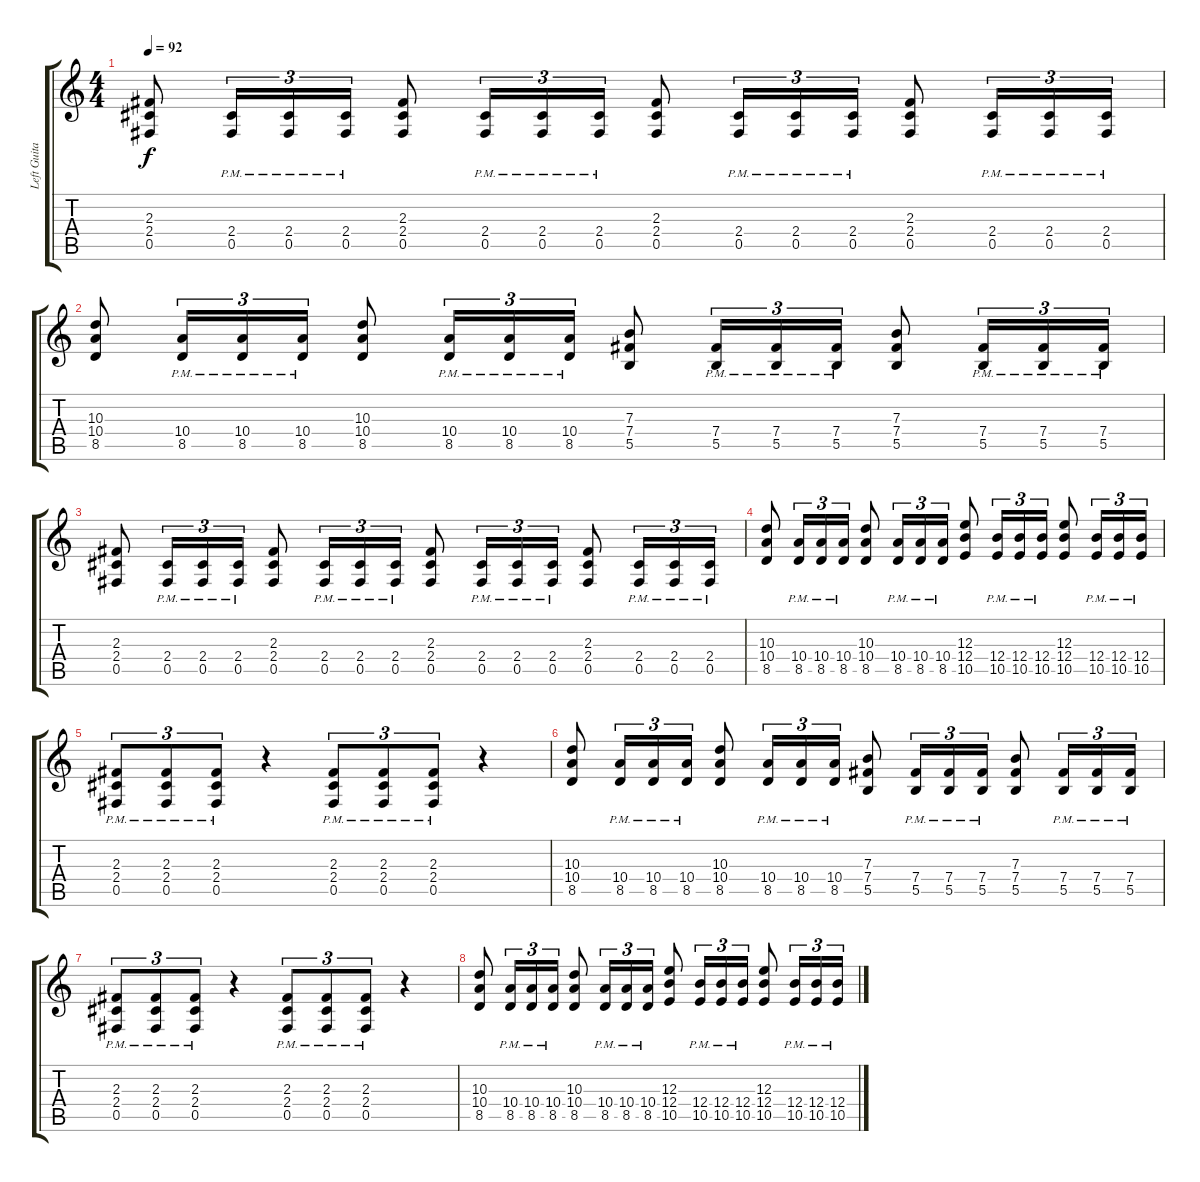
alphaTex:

\track ("Left Guitar" "Left Guita") {instrument distortionguitar}
\staff {score tabs}
\tuning (Db4 Ab3 E3 B2 Gb2 B1) {hide}
\ts (4 4)
\tempo 92
\clef g2
\ks c
(2.3 2.4 0.5).8{dy f} (2.4{pm} 0.5{pm}).16{tu (3 2)} (2.4{pm} 0.5{pm}).16{tu (3 2)} (2.4{pm} 0.5{pm}).16{tu (3 2)} (2.3 2.4 0.5).8 (2.4{pm} 0.5{pm}).16{tu (3 2)} (2.4{pm} 0.5{pm}).16{tu (3 2)} (2.4{pm} 0.5{pm}).16{tu (3 2)} (2.3 2.4 0.5).8 (2.4{pm} 0.5{pm}).16{tu (3 2)} (2.4{pm} 0.5{pm}).16{tu (3 2)} (2.4{pm} 0.5{pm}).16{tu (3 2)} (2.3 2.4 0.5).8 (2.4{pm} 0.5{pm}).16{tu (3 2)} (2.4{pm} 0.5{pm}).16{tu (3 2)} (2.4{pm} 0.5{pm}).16{tu (3 2)} |
(10.3 10.4 8.5).8 (10.4{pm} 8.5{pm}).16{tu (3 2)} (10.4{pm} 8.5{pm}).16{tu (3 2)} (10.4{pm} 8.5{pm}).16{tu (3 2)} (10.3 10.4 8.5).8 (10.4{pm} 8.5{pm}).16{tu (3 2)} (10.4{pm} 8.5{pm}).16{tu (3 2)} (10.4{pm} 8.5{pm}).16{tu (3 2)} (7.3 7.4 5.5).8 (7.4{pm} 5.5{pm}).16{tu (3 2)} (7.4{pm} 5.5{pm}).16{tu (3 2)} (7.4{pm} 5.5{pm}).16{tu (3 2)} (7.3 7.4 5.5).8 (7.4{pm} 5.5{pm}).16{tu (3 2)} (7.4{pm} 5.5{pm}).16{tu (3 2)} (7.4{pm} 5.5{pm}).16{tu (3 2)} |
(2.3 2.4 0.5).8 (2.4{pm} 0.5{pm}).16{tu (3 2)} (2.4{pm} 0.5{pm}).16{tu (3 2)} (2.4{pm} 0.5{pm}).16{tu (3 2)} (2.3 2.4 0.5).8 (2.4{pm} 0.5{pm}).16{tu (3 2)} (2.4{pm} 0.5{pm}).16{tu (3 2)} (2.4{pm} 0.5{pm}).16{tu (3 2)} (2.3 2.4 0.5).8 (2.4{pm} 0.5{pm}).16{tu (3 2)} (2.4{pm} 0.5{pm}).16{tu (3 2)} (2.4{pm} 0.5{pm}).16{tu (3 2)} (2.3 2.4 0.5).8 (2.4{pm} 0.5{pm}).16{tu (3 2)} (2.4{pm} 0.5{pm}).16{tu (3 2)} (2.4{pm} 0.5{pm}).16{tu (3 2)} |
(10.3 10.4 8.5).8 (10.4{pm} 8.5{pm}).16{tu (3 2)} (10.4{pm} 8.5{pm}).16{tu (3 2)} (10.4{pm} 8.5{pm}).16{tu (3 2)} (10.3 10.4 8.5).8 (10.4{pm} 8.5{pm}).16{tu (3 2)} (10.4{pm} 8.5{pm}).16{tu (3 2)} (10.4{pm} 8.5{pm}).16{tu (3 2)} (12.3 12.4 10.5).8 (12.4{pm} 10.5{pm}).16{tu (3 2)} (12.4{pm} 10.5{pm}).16{tu (3 2)} (12.4{pm} 10.5{pm}).16{tu (3 2)} (12.3 12.4 10.5).8 (12.4{pm} 10.5{pm}).16{tu (3 2)} (12.4{pm} 10.5{pm}).16{tu (3 2)} (12.4{pm} 10.5{pm}).16{tu (3 2)} |
(2.3{pm} 2.4{pm} 0.5{pm}).8{tu (3 2)} (2.3{pm} 2.4{pm} 0.5{pm}).8{tu (3 2)} (2.3{pm} 2.4{pm} 0.5{pm}).8{tu (3 2)} r.4 (2.3{pm} 2.4{pm} 0.5{pm}).8{tu (3 2)} (2.3{pm} 2.4{pm} 0.5{pm}).8{tu (3 2)} (2.3{pm} 2.4{pm} 0.5{pm}).8{tu (3 2)} r.4 |
(10.3 10.4 8.5).8 (10.4{pm} 8.5{pm}).16{tu (3 2)} (10.4{pm} 8.5{pm}).16{tu (3 2)} (10.4{pm} 8.5{pm}).16{tu (3 2)} (10.3 10.4 8.5).8 (10.4{pm} 8.5{pm}).16{tu (3 2)} (10.4{pm} 8.5{pm}).16{tu (3 2)} (10.4{pm} 8.5{pm}).16{tu (3 2)} (7.3 7.4 5.5).8 (7.4{pm} 5.5{pm}).16{tu (3 2)} (7.4{pm} 5.5{pm}).16{tu (3 2)} (7.4{pm} 5.5{pm}).16{tu (3 2)} (7.3 7.4 5.5).8 (7.4{pm} 5.5{pm}).16{tu (3 2)} (7.4{pm} 5.5{pm}).16{tu (3 2)} (7.4{pm} 5.5{pm}).16{tu (3 2)} |
(2.3{pm} 2.4{pm} 0.5{pm}).8{tu (3 2)} (2.3{pm} 2.4{pm} 0.5{pm}).8{tu (3 2)} (2.3{pm} 2.4{pm} 0.5{pm}).8{tu (3 2)} r.4 (2.3{pm} 2.4{pm} 0.5{pm}).8{tu (3 2)} (2.3{pm} 2.4{pm} 0.5{pm}).8{tu (3 2)} (2.3{pm} 2.4{pm} 0.5{pm}).8{tu (3 2)} r.4 |
(10.3 10.4 8.5).8 (10.4{pm} 8.5{pm}).16{tu (3 2)} (10.4{pm} 8.5{pm}).16{tu (3 2)} (10.4{pm} 8.5{pm}).16{tu (3 2)} (10.3 10.4 8.5).8 (10.4{pm} 8.5{pm}).16{tu (3 2)} (10.4{pm} 8.5{pm}).16{tu (3 2)} (10.4{pm} 8.5{pm}).16{tu (3 2)} (12.3 12.4 10.5).8 (12.4{pm} 10.5{pm}).16{tu (3 2)} (12.4{pm} 10.5{pm}).16{tu (3 2)} (12.4{pm} 10.5{pm}).16{tu (3 2)} (12.3 12.4 10.5).8 (12.4{pm} 10.5{pm}).16{tu (3 2)} (12.4{pm} 10.5{pm}).16{tu (3 2)} (12.4{pm} 10.5{pm}).16{tu (3 2)}
